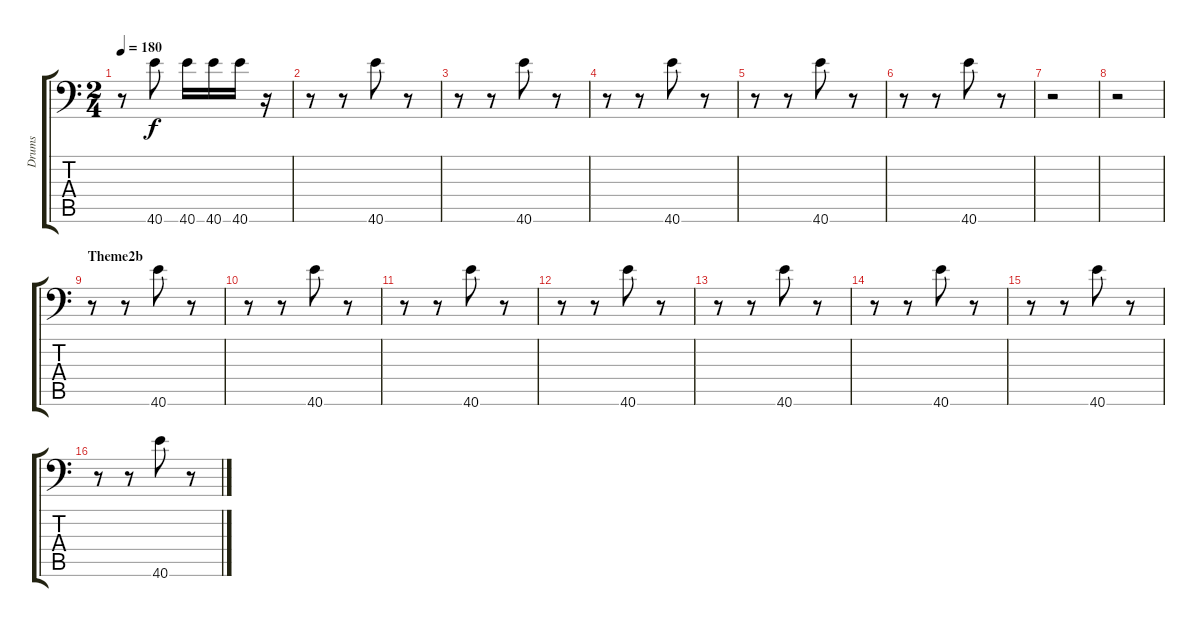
\track ("Drums" "Drums") {instrument acousticgrandpiano}
\staff {score tabs}
\tuning (C-1 C-1 C-1 C-1 C-1 C-1) {hide}
\ts (2 4)
\tempo 180
\clef f4
\ks c
r.8{dy f} 40.6.8 40.6.16 40.6.16 40.6.16 r.16 |
r.8 r.8 40.6.8 r.8 |
r.8 r.8 40.6.8 r.8 |
r.8 r.8 40.6.8 r.8 |
r.8 r.8 40.6.8 r.8 |
r.8 r.8 40.6.8 r.8 |
r.2 |
r.2 |
\section ("" "Theme2b")
r.8 r.8 40.6.8 r.8 |
r.8 r.8 40.6.8 r.8 |
r.8 r.8 40.6.8 r.8 |
r.8 r.8 40.6.8 r.8 |
r.8 r.8 40.6.8 r.8 |
r.8 r.8 40.6.8 r.8 |
r.8 r.8 40.6.8 r.8 |
r.8 r.8 40.6.8 r.8
